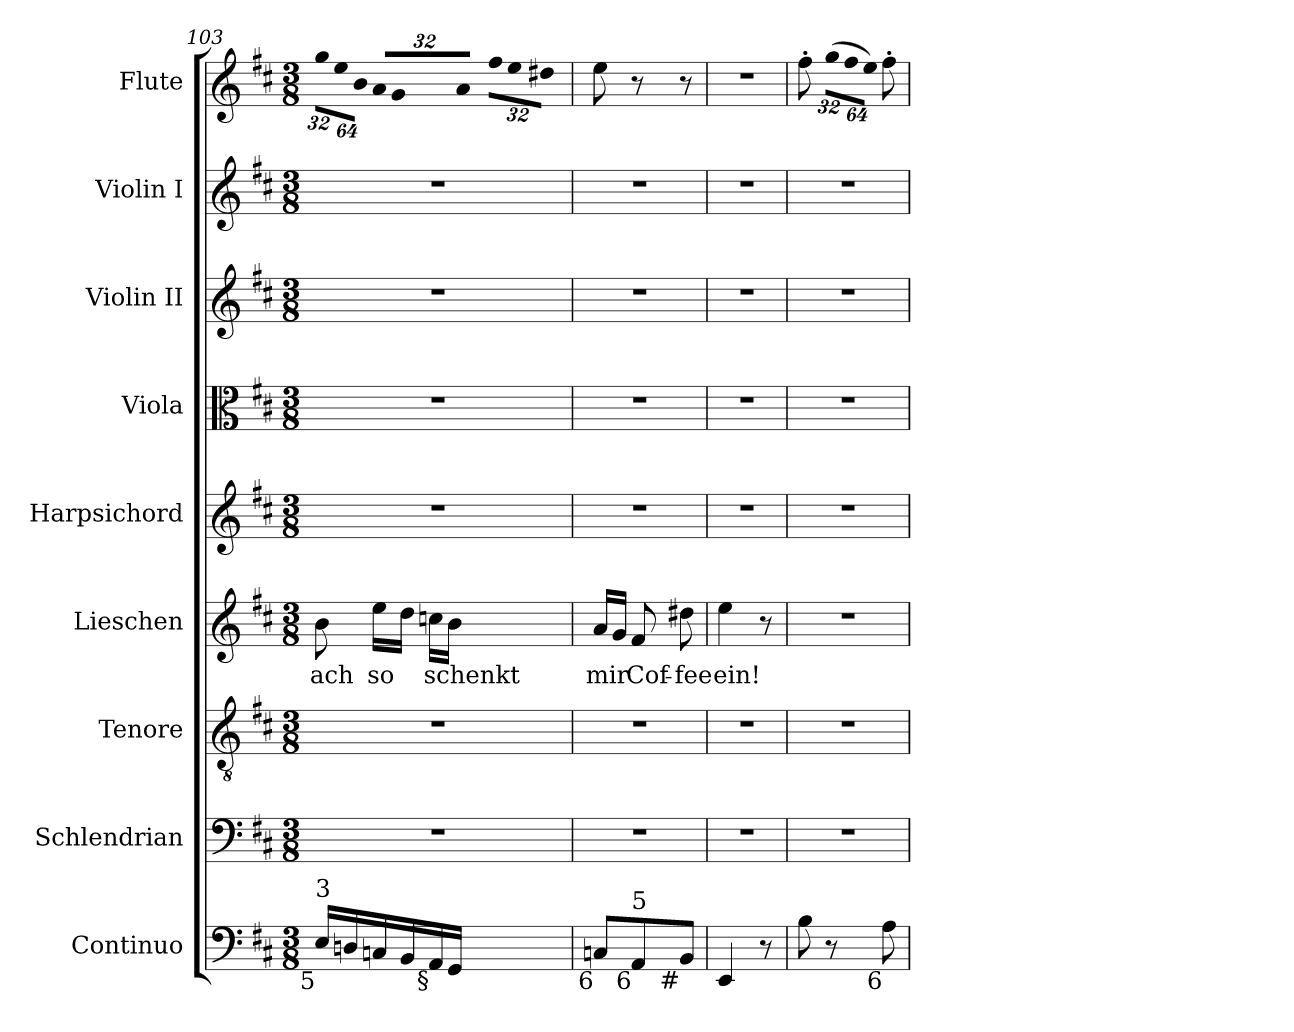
**kern	**kern	**kern	**kern	**text	**kern	**kern	**kern	**kern	**kern
*part9	*part8	*part7	*part6	*part6	*part5	*part4	*part3	*part2	*part1
*staff9	*staff8	*staff7	*staff6	*staff6	*staff5	*staff4	*staff3	*staff2	*staff1
*I"Continuo	*I"Schlendrian	*I"Tenore	*I"Lieschen	*	*I"Harpsichord	*I"Viola	*I"Violin II	*I"Violin I	*I"Flute
*I'Continuo	*I'Schlendrian	*I'Tenore	*I'Lieschen	*	*	*I'Viola	*	*	*
*clefF4	*clefF4	*clefGv2	*clefG2	*	*clefG2	*clefC3	*clefG2	*clefG2	*clefG2
*	*	*ITrd7c12	*	*	*	*	*	*	*
*k[f#c#]	*k[f#c#]	*k[f#c#]	*k[f#c#]	*	*k[f#c#]	*k[f#c#]	*k[f#c#]	*k[f#c#]	*k[f#c#]
*D:	*D:	*D:	*D:	*	*D:	*D:	*D:	*D:	*D:
*M3/8	*M3/8	*M3/8	*M3/8	*	*M3/8	*M3/8	*M3/8	*M3/8	*M3/8
=103	=103	=103	=103	=103	=103	=103	=103	=103	=103
!	!LO:N:vis=1	!LO:N:vis=1	!	!	!	!	!	!	!
!	!	!	!	!LO:LY:b:color=#000000	!LO:N:vis=1	!LO:N:vis=1	!LO:N:vis=1	!LO:N:vis=1	!
*	*	*	*	*	*	*	*	*	*Xbrackettup
!LO:TX:b:rj:t=5	!	!	!	!	!	!	!	!	!
!LO:TX:t=3	!	!	!	!	!	!	!	!	!
!	!	!	!	!	!	!	!	!	!LO:N:vis=16
16Ei/LL	4.r	4.r	8bi\	ach	4.r	4.r	4.r	4.r	512%21ggi\LL
!	!	!	!	!	!	!	!	!	!LO:N:vis=16
.	.	.	.	.	.	.	.	.	1024%43eei\
16Dni/	.	.	.	.	.	.	.	.	.
!	!	!	!	!	!	!	!	!	!LO:N:vis=16
.	.	.	.	.	.	.	.	.	1024%43bi\JJ
!	!	!	!	!LO:LY:b:color=#000000	!	!	!	!	!LO:N:vis=16
16Cni/	.	.	16eei\LL	so	.	.	.	.	512%21ai/LL
!	!	!	!	!	!	!	!	!	!LO:N:vis=16
.	.	.	.	.	.	.	.	.	1024%43gi/
16BBi/	.	.	16ddi\JJ	.	.	.	.	.	.
!	!	!	!	!	!	!	!	!	!LO:N:vis=16
.	.	.	.	.	.	.	.	.	1024%43ai/JJ
!LO:TX:b:rj:t=§	!	!	!	!	!	!	!	!	!
!	!	!	!	!LO:LY:b:color=#000000	!	!	!	!	!LO:N:vis=16
16AAi/	.	.	16ccni\LL	schenkt	.	.	.	.	512%21ff#i\LL
!	!	!	!	!	!	!	!	!	!LO:N:vis=16
.	.	.	.	.	.	.	.	.	1024%43eei\
16GGi/JJ	.	.	16bi\JJ	.	.	.	.	.	.
!	!	!	!	!	!	!	!	!	!LO:N:vis=16
.	.	.	.	.	.	.	.	.	1024%43dd#Xi\JJ
=104	=104	=104	=104	=104	=104	=104	=104	=104	=104
!	!LO:N:vis=1	!LO:N:vis=1	!	!	!	!	!	!	!
!LO:TX:b:rj:t=6	!	!	!	!	!	!	!	!	!
!	!	!	!	!LO:LY:b:color=#000000	!LO:N:vis=1	!LO:N:vis=1	!LO:N:vis=1	!LO:N:vis=1	!
8Cni/L	4.r	4.r	16ai/LL	mir	4.r	4.r	4.r	4.r	8eei\
.	.	.	16gi/JJ	.	.	.	.	.	.
!LO:TX:b:rj:t=6	!	!	!	!	!	!	!	!	!
!LO:TX:t=5	!	!	!	!	!	!	!	!	!
!	!	!	!	!LO:LY:b:color=#000000	!	!	!	!	!
8AAi/	.	.	8f#i/	Cof-	.	.	.	.	8r
!LO:TX:b:rj:t=#	!	!	!	!	!	!	!	!	!
!	!	!	!	!LO:LY:b:color=#000000	!	!	!	!	!
8BBi/J	.	.	8dd#Xi\	-fee	.	.	.	.	8r
=105	=105	=105	=105	=105	=105	=105	=105	=105	=105
!	!LO:N:vis=1	!LO:N:vis=1	!	!	!	!	!	!	!
!	!	!	!	!LO:LY:b:color=#000000	!LO:N:vis=1	!LO:N:vis=1	!LO:N:vis=1	!LO:N:vis=1	!LO:N:vis=1
4EEi/	4.r	4.r	4eei\	ein!	4.r	4.r	4.r	4.r	4.r
8r	.	.	8r	.	.	.	.	.	.
=106	=106	=106	=106	=106	=106	=106	=106	=106	=106
!	!LO:N:vis=1	!LO:N:vis=1	!LO:N:vis=1	!	!LO:N:vis=1	!LO:N:vis=1	!LO:N:vis=1	!LO:N:vis=1	!
8Bi\	4.r	4.r	4.r	.	4.r	4.r	4.r	4.r	8ff#'i\
!	!	!	!	!	!	!	!	!	!LO:N:vis=16
8r	.	.	.	.	.	.	.	.	(512%21ggi\LL
!	!	!	!	!	!	!	!	!	!LO:N:vis=16
.	.	.	.	.	.	.	.	.	1024%43ff#i\
!	!	!	!	!	!	!	!	!	!LO:N:vis=16
.	.	.	.	.	.	.	.	.	1024%43eei\JJ)
!LO:TX:b:rj:t=6	!	!	!	!	!	!	!	!	!
8Ai\	.	.	.	.	.	.	.	.	8ff#'i\
=	=	=	=	=	=	=	=	=	=
*-	*-	*-	*-	*-	*-	*-	*-	*-	*-
